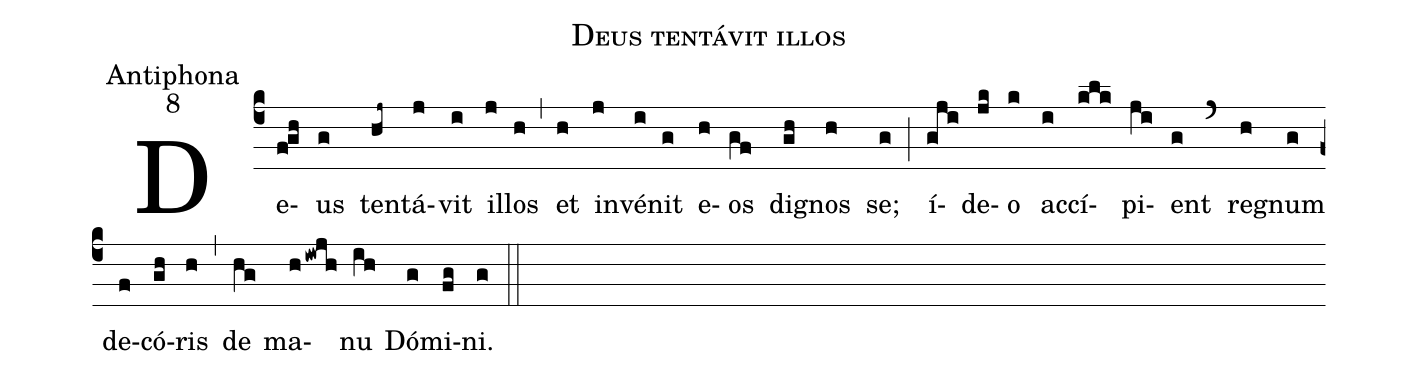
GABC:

name:Deus tentávit illos;
office-part:Antiphona;
mode:8;
%%
(c4)De(f!gh)us(g) ten(hj~)tá(j)vit(i) il(j)los(h) (,) et(h) in(j)vé(i)nit(g) e(h)os(gf) di(gh)gnos(h) se;(g) (;) í(gji)de(jk)o(k) ac(i)cí(klk)pi(ji)ent(g) (`) re(h)gnum(g) de(f)có(gh)ris(h) (,) de(hg) ma(hiwjh)nu(ih) Dó(g)mi(fg)ni.(g) (::)
